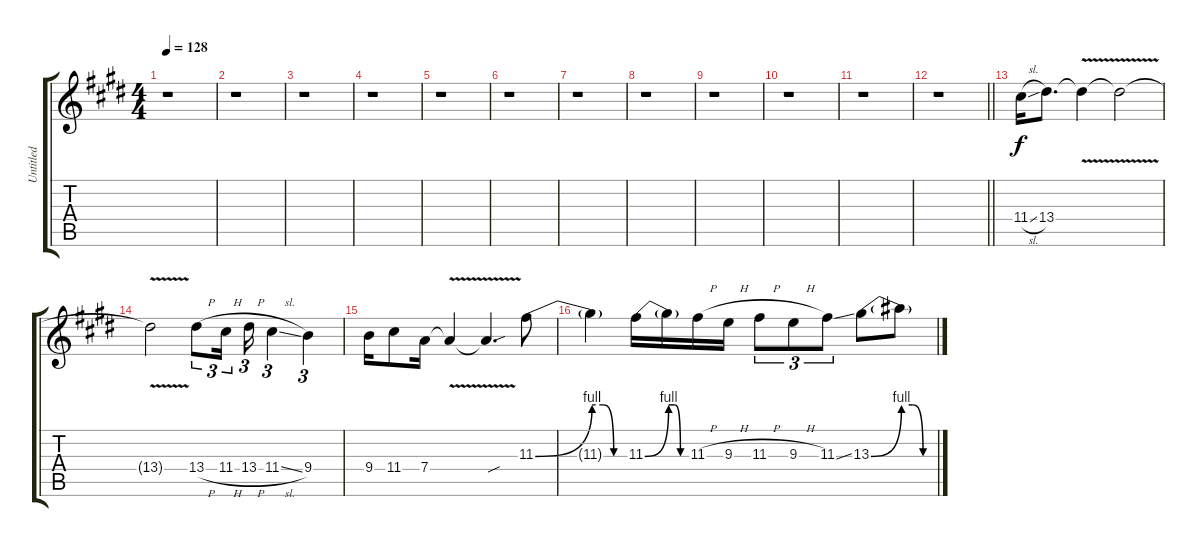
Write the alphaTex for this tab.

\track ("Untitled" "Untitled") {instrument distortionguitar}
\staff {score tabs}
\tuning (E4 B3 G3 D3 A2 E2) {hide}
\ts (4 4)
\tempo 128
\clef g2
\ks e
r.1{dy f} |
\ks c#minor
r.1 |
r.1 |
\ks e
r.1 |
\ks c#minor
r.1 |
r.1 |
\ks e
r.1 |
\ks c#minor
r.1 |
r.1 |
\ks e
r.1 |
\ks c#minor
r.1 |
\barLineRight lightlight
r.1 |
\ks e
11.4{sl}.16 13.4.8{d} 13.4{v t}.4 13.4{v t}.2 |
\ks c#minor
13.4{v t}.2 13.4{h}.8{tu (3 2)} 11.4{h}.16{tu (3 2)} 13.4{h}.16{tu (3 2)} 11.4{sl}.4{tu (3 2)} 9.4.4{tu (3 2)} |
9.4.16 11.4.8 7.4.16 7.4{v t}.4 7.4{sou t}.4{d} 11.3{be (bend 0 0 60 4)}.8 |
11.3{be (custom 0 4 20 4 40 0 60 0) t}.4 11.3{be (bend 0 0 60 4)}.16 11.3{be (custom 0 4 20 4 40 0 60 0) t}.16 11.3{h}.16 9.3{h}.16 11.3{h}.8{tu (3 2)} 9.3{h}.8{tu (3 2)} 11.3{ss}.8{tu (3 2)} 13.3{be (bend 0 0 60 4)}.8 13.3{be (custom 0 4 20 4 40 0 60 0) t}.8
